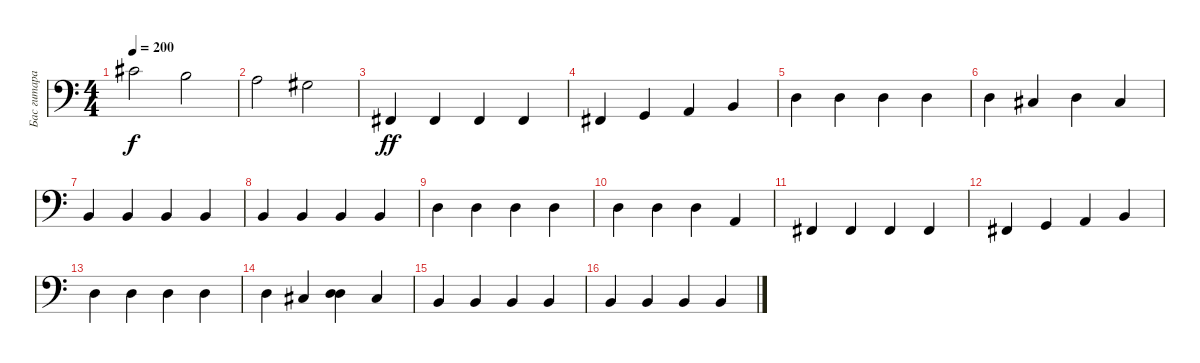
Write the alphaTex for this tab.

\track ("Бас гитара" "Бас гитара") {instrument slapbass1}
\staff {score}
\tuning (G2 D2 A1 E1) {hide}
\ts (4 4)
\tempo 200
\clef f4
\ks c
6.1.2{dy f} 4.1.2 |
2.1.2 1.1.2 |
2.4.4{dy ff volume 14 instrument electricbassfinger} 2.4.4 2.4.4 2.4.4 |
2.4.4 3.4.4 0.3.4 2.3.4 |
0.2.4 0.2.4 0.2.4 0.2.4 |
0.2.4 4.3.4 0.2.4 4.3.4 |
2.3.4 2.3.4 2.3.4 2.3.4 |
2.3.4 2.3.4 2.3.4 2.3.4 |
0.2.4 0.2.4 0.2.4 0.2.4 |
0.2.4 0.2.4 0.2.4 0.3.4 |
2.4.4{volume 14 instrument electricbassfinger} 2.4.4 2.4.4 2.4.4 |
2.4.4 3.4.4 0.3.4 2.3.4 |
0.2.4 0.2.4 0.2.4 0.2.4 |
0.2.4 4.3.4 (0.2 5.3).4 4.3.4 |
2.3.4 2.3.4 2.3.4 2.3.4 |
2.3.4 2.3.4 2.3.4 2.3.4
